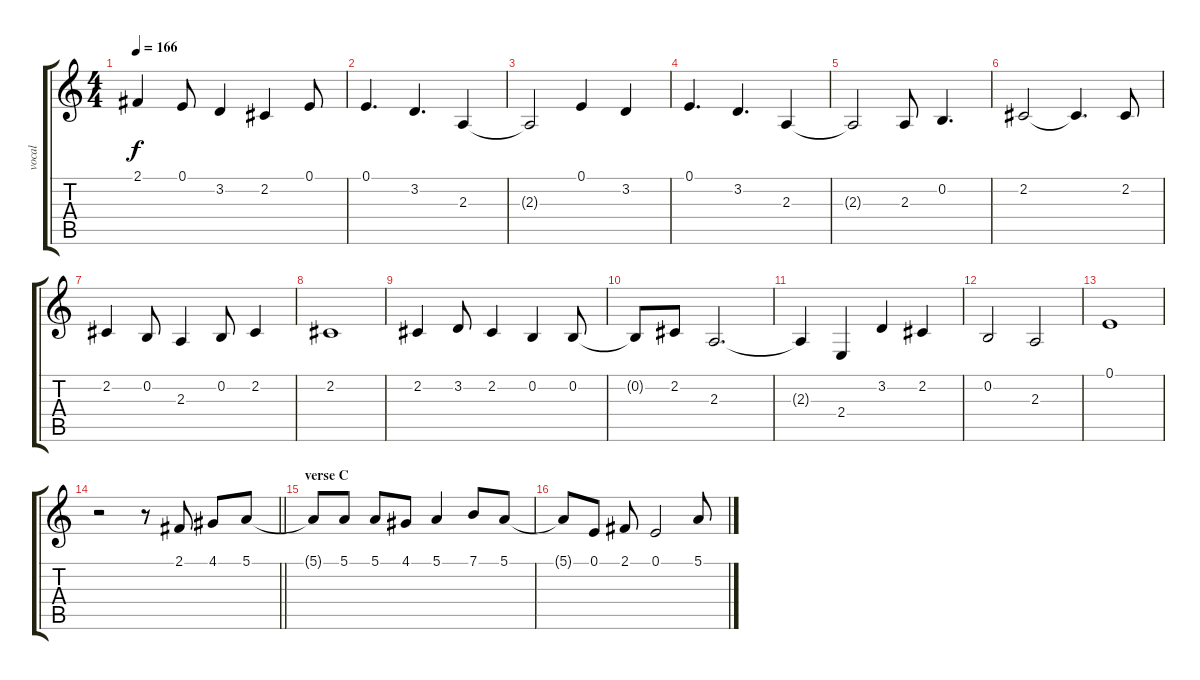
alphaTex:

\track ("vocal" "vocal") {instrument violin}
\staff {score tabs}
\tuning (E4 B3 G3 D3 A2 E2) {hide}
\ts (4 4)
\tempo 166
\clef g2
\ks c
2.1.4{dy f} 0.1.8 3.2.4 2.2.4 0.1.8 |
0.1.4{d} 3.2.4{d} 2.3.4 |
2.3{t}.2 0.1.4 3.2.4 |
0.1.4{d} 3.2.4{d} 2.3.4 |
2.3{t}.2 2.3.8 0.2.4{d} |
2.2.2 2.2{t}.4{d} 2.2.8 |
2.2.4 0.2.8 2.3.4 0.2.8 2.2.4 |
2.2.1 |
2.2.4 3.2.8 2.2.4 0.2.4 0.2.8 |
0.2{t}.8 2.2.8 2.3.2{d} |
2.3{t}.4 2.4.4 3.2.4 2.2.4 |
0.2.2 2.3.2 |
0.1.1 |
\barLineRight lightlight
r.2 r.8 2.1.8 4.1.8 5.1.8 |
\section ("" "verse C")
5.1{t}.8 5.1.8 5.1.8 4.1.8 5.1.4 7.1.8 5.1.8 |
5.1{t}.8 0.1.8 2.1.8 0.1.2 5.1.8
